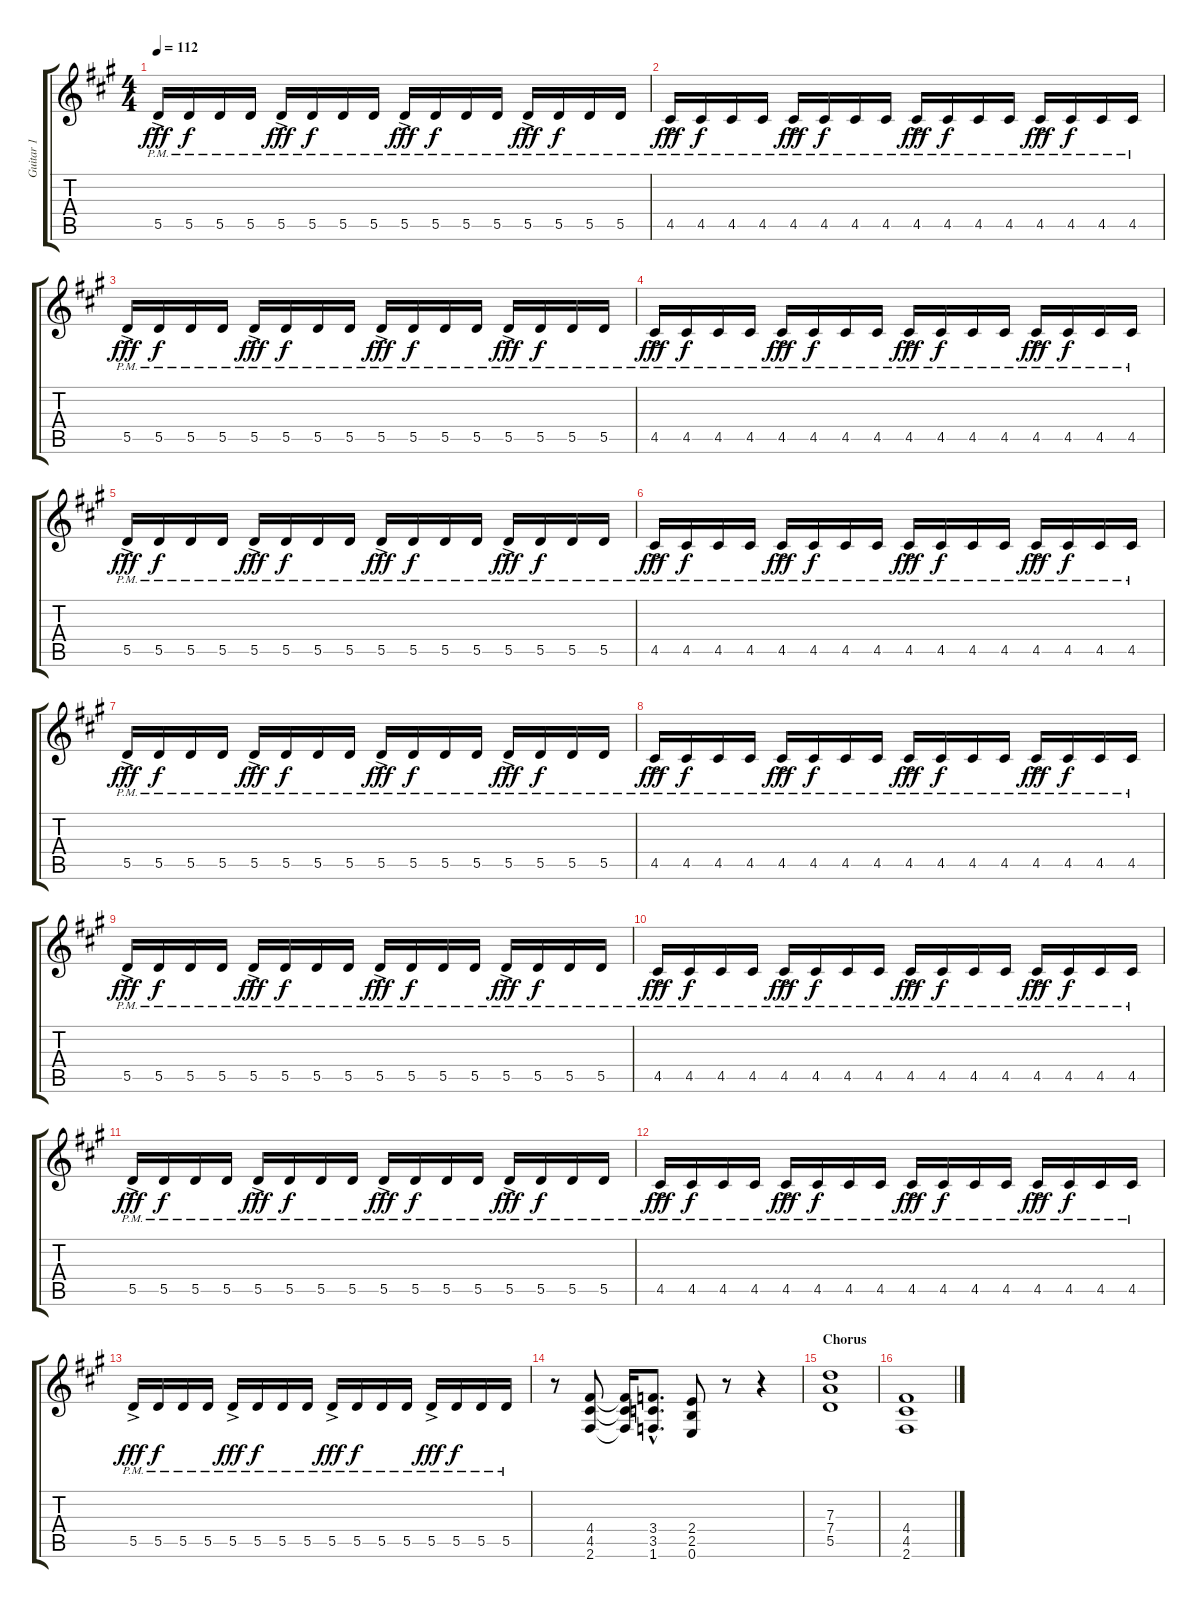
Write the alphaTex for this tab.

\track ("Guitar 1" "Guitar 1") {instrument distortionguitar}
\staff {score tabs}
\tuning (E4 B3 G3 D3 A2 E2) {hide}
\ts (4 4)
\tempo 112
\clef g2
\ks a
5.5{ac pm}.16{dy fff instrument electricguitarmuted} 5.5{pm}.16{dy f} 5.5{pm}.16 5.5{pm}.16 5.5{ac pm}.16{dy fff} 5.5{pm}.16{dy f} 5.5{pm}.16 5.5{pm}.16 5.5{ac pm}.16{dy fff} 5.5{pm}.16{dy f} 5.5{pm}.16 5.5{pm}.16 5.5{ac pm}.16{dy fff} 5.5{pm}.16{dy f} 5.5{pm}.16 5.5{pm}.16 |
4.5{ac pm}.16{dy fff} 4.5{pm}.16{dy f} 4.5{pm}.16 4.5{pm}.16 4.5{ac pm}.16{dy fff} 4.5{pm}.16{dy f} 4.5{pm}.16 4.5{pm}.16 4.5{ac pm}.16{dy fff} 4.5{pm}.16{dy f} 4.5{pm}.16 4.5{pm}.16 4.5{ac pm}.16{dy fff} 4.5{pm}.16{dy f} 4.5{pm}.16 4.5{pm}.16 |
5.5{ac pm}.16{dy fff instrument electricguitarmuted} 5.5{pm}.16{dy f} 5.5{pm}.16 5.5{pm}.16 5.5{ac pm}.16{dy fff} 5.5{pm}.16{dy f} 5.5{pm}.16 5.5{pm}.16 5.5{ac pm}.16{dy fff} 5.5{pm}.16{dy f} 5.5{pm}.16 5.5{pm}.16 5.5{ac pm}.16{dy fff} 5.5{pm}.16{dy f} 5.5{pm}.16 5.5{pm}.16 |
4.5{ac pm}.16{dy fff} 4.5{pm}.16{dy f} 4.5{pm}.16 4.5{pm}.16 4.5{ac pm}.16{dy fff} 4.5{pm}.16{dy f} 4.5{pm}.16 4.5{pm}.16 4.5{ac pm}.16{dy fff} 4.5{pm}.16{dy f} 4.5{pm}.16 4.5{pm}.16 4.5{ac pm}.16{dy fff} 4.5{pm}.16{dy f} 4.5{pm}.16 4.5{pm}.16 |
5.5{ac pm}.16{dy fff instrument electricguitarmuted} 5.5{pm}.16{dy f} 5.5{pm}.16 5.5{pm}.16 5.5{ac pm}.16{dy fff} 5.5{pm}.16{dy f} 5.5{pm}.16 5.5{pm}.16 5.5{ac pm}.16{dy fff} 5.5{pm}.16{dy f} 5.5{pm}.16 5.5{pm}.16 5.5{ac pm}.16{dy fff} 5.5{pm}.16{dy f} 5.5{pm}.16 5.5{pm}.16 |
4.5{ac pm}.16{dy fff} 4.5{pm}.16{dy f} 4.5{pm}.16 4.5{pm}.16 4.5{ac pm}.16{dy fff} 4.5{pm}.16{dy f} 4.5{pm}.16 4.5{pm}.16 4.5{ac pm}.16{dy fff} 4.5{pm}.16{dy f} 4.5{pm}.16 4.5{pm}.16 4.5{ac pm}.16{dy fff} 4.5{pm}.16{dy f} 4.5{pm}.16 4.5{pm}.16 |
5.5{ac pm}.16{dy fff instrument electricguitarmuted} 5.5{pm}.16{dy f} 5.5{pm}.16 5.5{pm}.16 5.5{ac pm}.16{dy fff} 5.5{pm}.16{dy f} 5.5{pm}.16 5.5{pm}.16 5.5{ac pm}.16{dy fff} 5.5{pm}.16{dy f} 5.5{pm}.16 5.5{pm}.16 5.5{ac pm}.16{dy fff} 5.5{pm}.16{dy f} 5.5{pm}.16 5.5{pm}.16 |
4.5{ac pm}.16{dy fff} 4.5{pm}.16{dy f} 4.5{pm}.16 4.5{pm}.16 4.5{ac pm}.16{dy fff} 4.5{pm}.16{dy f} 4.5{pm}.16 4.5{pm}.16 4.5{ac pm}.16{dy fff} 4.5{pm}.16{dy f} 4.5{pm}.16 4.5{pm}.16 4.5{ac pm}.16{dy fff} 4.5{pm}.16{dy f} 4.5{pm}.16 4.5{pm}.16 |
5.5{ac pm}.16{dy fff instrument electricguitarmuted} 5.5{pm}.16{dy f} 5.5{pm}.16 5.5{pm}.16 5.5{ac pm}.16{dy fff} 5.5{pm}.16{dy f} 5.5{pm}.16 5.5{pm}.16 5.5{ac pm}.16{dy fff} 5.5{pm}.16{dy f} 5.5{pm}.16 5.5{pm}.16 5.5{ac pm}.16{dy fff} 5.5{pm}.16{dy f} 5.5{pm}.16 5.5{pm}.16 |
4.5{ac pm}.16{dy fff} 4.5{pm}.16{dy f} 4.5{pm}.16 4.5{pm}.16 4.5{ac pm}.16{dy fff} 4.5{pm}.16{dy f} 4.5{pm}.16 4.5{pm}.16 4.5{ac pm}.16{dy fff} 4.5{pm}.16{dy f} 4.5{pm}.16 4.5{pm}.16 4.5{ac pm}.16{dy fff} 4.5{pm}.16{dy f} 4.5{pm}.16 4.5{pm}.16 |
5.5{ac pm}.16{dy fff instrument electricguitarmuted} 5.5{pm}.16{dy f} 5.5{pm}.16 5.5{pm}.16 5.5{ac pm}.16{dy fff} 5.5{pm}.16{dy f} 5.5{pm}.16 5.5{pm}.16 5.5{ac pm}.16{dy fff} 5.5{pm}.16{dy f} 5.5{pm}.16 5.5{pm}.16 5.5{ac pm}.16{dy fff} 5.5{pm}.16{dy f} 5.5{pm}.16 5.5{pm}.16 |
4.5{ac pm}.16{dy fff} 4.5{pm}.16{dy f} 4.5{pm}.16 4.5{pm}.16 4.5{ac pm}.16{dy fff} 4.5{pm}.16{dy f} 4.5{pm}.16 4.5{pm}.16 4.5{ac pm}.16{dy fff} 4.5{pm}.16{dy f} 4.5{pm}.16 4.5{pm}.16 4.5{ac pm}.16{dy fff} 4.5{pm}.16{dy f} 4.5{pm}.16 4.5{pm}.16 |
5.5{ac pm}.16{dy fff instrument electricguitarmuted} 5.5{pm}.16{dy f} 5.5{pm}.16 5.5{pm}.16 5.5{ac pm}.16{dy fff} 5.5{pm}.16{dy f} 5.5{pm}.16 5.5{pm}.16 5.5{ac pm}.16{dy fff} 5.5{pm}.16{dy f} 5.5{pm}.16 5.5{pm}.16 5.5{ac pm}.16{dy fff} 5.5{pm}.16{dy f} 5.5{pm}.16 5.5{pm}.16 |
r.8{volume 13 instrument distortionguitar} (4.4 4.5 2.6).8 (4.4{t} 4.5{t} 2.6{t}).16 (3.4{hac} 3.5{hac} 1.6{hac}).8{d} (2.4 2.5 0.6).8 r.8 r.4 |
\section ("" "Chorus")
(7.3 7.4 5.5).1 |
(4.4 4.5 2.6).1
